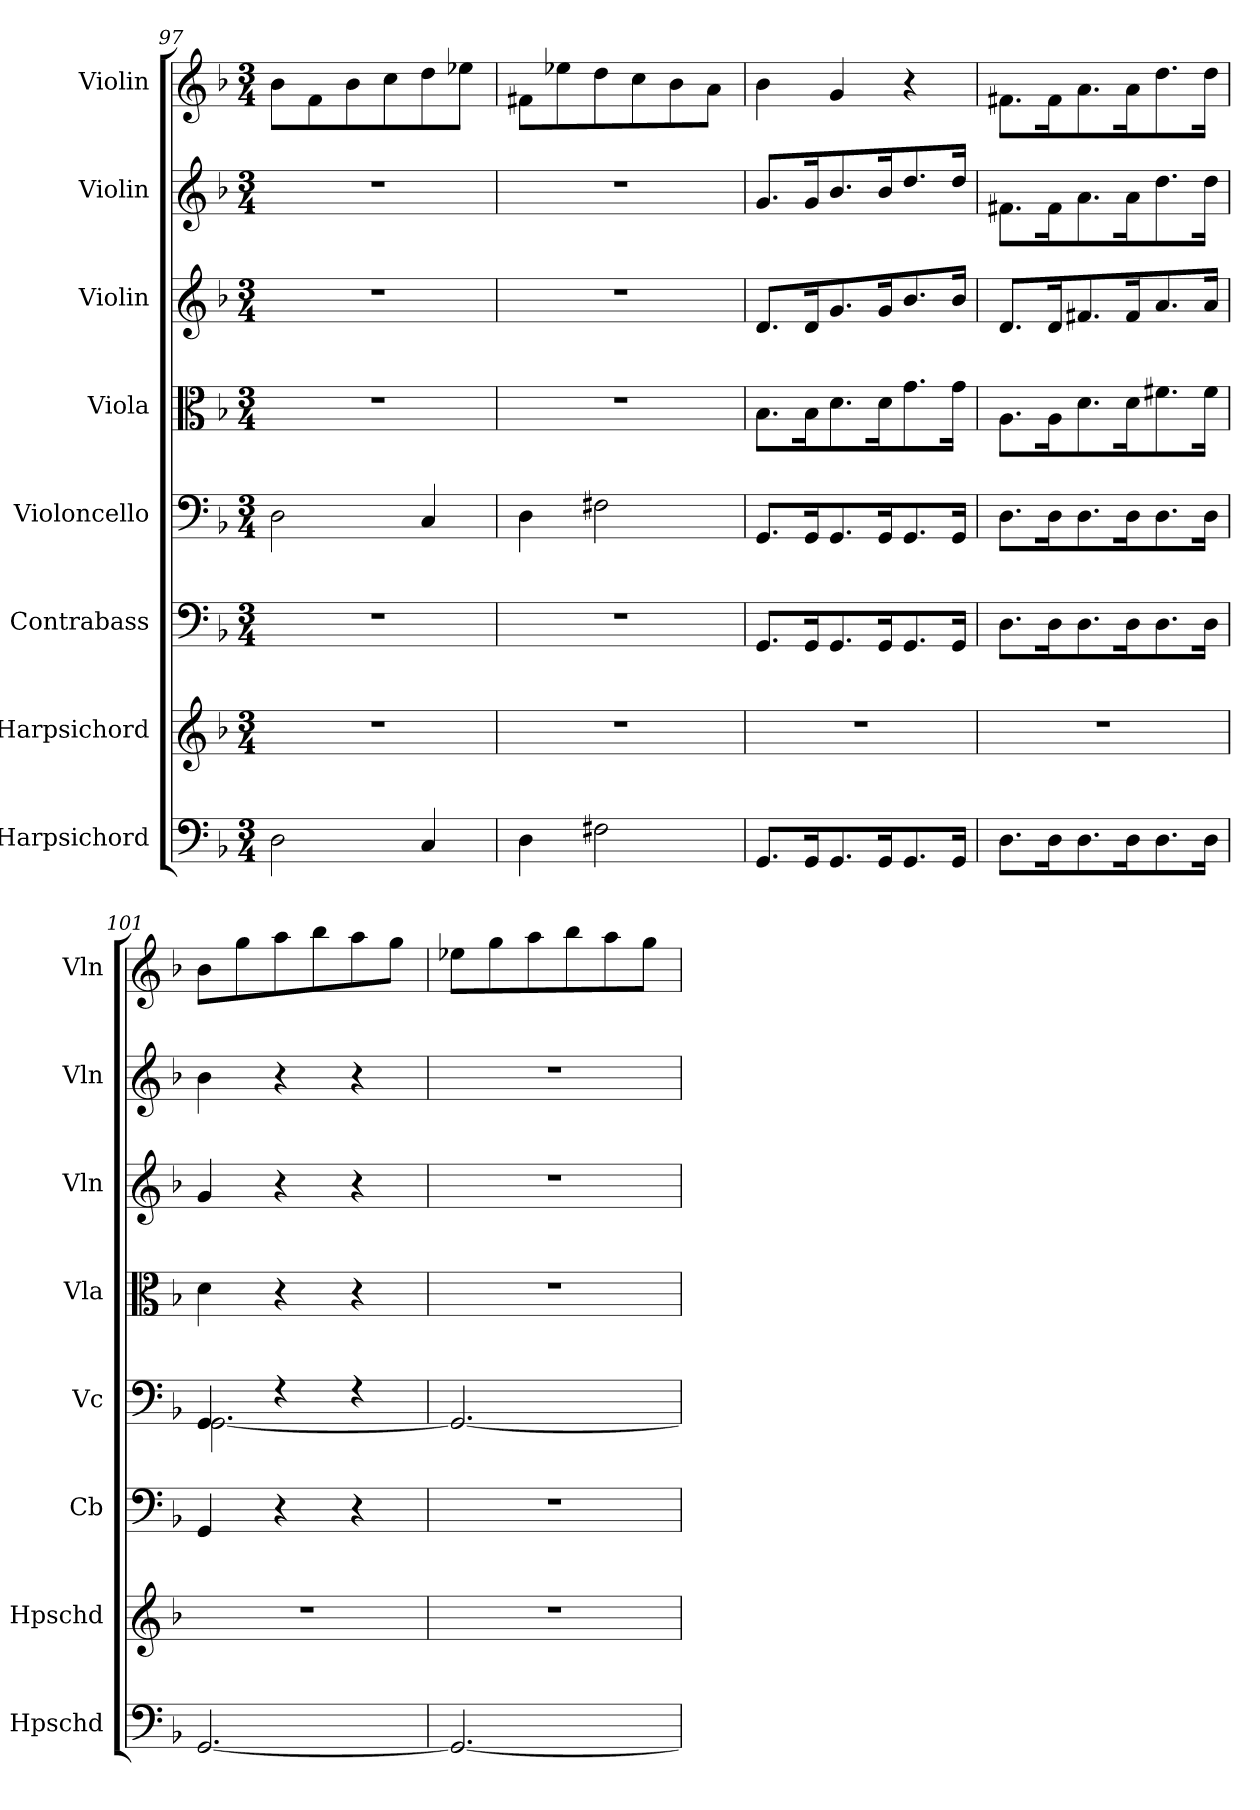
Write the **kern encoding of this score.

**kern	**kern	**kern	**kern	**kern	**kern	**kern	**kern
*part8	*part7	*part6	*part5	*part4	*part3	*part2	*part1
*staff8	*staff7	*staff6	*staff5	*staff4	*staff3	*staff2	*staff1
*I"Harpsichord	*I"Harpsichord	*I"Contrabass	*I"Violoncello	*I"Viola	*I"Violin	*I"Violin	*I"Violin
*I'Hpschd	*I'Hpschd	*I'Cb	*I'Vc	*I'Vla	*I'Vln	*I'Vln	*I'Vln
*clefF4	*clefG2	*clefF4	*clefF4	*clefC3	*clefG2	*clefG2	*clefG2
*k[b-]	*k[b-]	*k[b-]	*k[b-]	*k[b-]	*k[b-]	*k[b-]	*k[b-]
*M3/4	*M3/4	*M3/4	*M3/4	*M3/4	*M3/4	*M3/4	*M3/4
=97	=97	=97	=97	=97	=97	=97	=97
2D\	2.r	2.r	2D\	2.r	2.r	2.r	8b-\L
.	.	.	.	.	.	.	8f\
.	.	.	.	.	.	.	8b-\
.	.	.	.	.	.	.	8cc\
4C/	.	.	4C/	.	.	.	8dd\
.	.	.	.	.	.	.	8ee-X\J
=98	=98	=98	=98	=98	=98	=98	=98
4D\	2.r	2.r	4D\	2.r	2.r	2.r	8f#X\L
.	.	.	.	.	.	.	8ee-X\
2F#X\	.	.	2F#X\	.	.	.	8dd\
.	.	.	.	.	.	.	8cc\
.	.	.	.	.	.	.	8b-\
.	.	.	.	.	.	.	8a\J
=99	=99	=99	=99	=99	=99	=99	=99
8.GG/L	2.r	8.GG/L	8.GG/L	8.B-\L	8.d/L	8.g/L	4b-\
16GG/K	.	16GG/K	16GG/K	16B-\K	16d/K	16g/K	.
8.GG/	.	8.GG/	8.GG/	8.d\	8.g/	8.b-/	4g/
16GG/K	.	16GG/K	16GG/K	16d\K	16g/K	16b-/K	.
8.GG/	.	8.GG/	8.GG/	8.g\	8.b-/	8.dd/	4r
16GG/Jk	.	16GG/Jk	16GG/Jk	16g\Jk	16b-/Jk	16dd/Jk	.
=100	=100	=100	=100	=100	=100	=100	=100
8.D\L	2.r	8.D\L	8.D\L	8.A\L	8.d/L	8.f#X\L	8.f#X\L
16D\K	.	16D\K	16D\K	16A\K	16d/K	16f#\K	16f#\K
8.D\	.	8.D\	8.D\	8.d\	8.f#X/	8.a\	8.a\
16D\K	.	16D\K	16D\K	16d\K	16f#/K	16a\K	16a\K
8.D\	.	8.D\	8.D\	8.f#X\	8.a/	8.dd\	8.dd\
16D\Jk	.	16D\Jk	16D\Jk	16f#\Jk	16a/Jk	16dd\Jk	16dd\Jk
=101	=101	=101	=101	=101	=101	=101	=101
*	*	*	*^	*	*	*	*
[2.GG/	2.r	4GG/	4GG/	[2.GG\	4d\	4g/	4b-\	8b-\L
.	.	.	.	.	.	.	.	8gg\
.	.	4r	4r	.	4r	4r	4r	8aa\
.	.	.	.	.	.	.	.	8bb-\
.	.	4r	4r	.	4r	4r	4r	8aa\
.	.	.	.	.	.	.	.	8gg\J
*	*	*	*v	*v	*	*	*	*
=102	=102	=102	=102	=102	=102	=102	=102
2.GG/_	2.r	2.r	2.GG/_	2.r	2.r	2.r	8ee-X\L
.	.	.	.	.	.	.	8gg\
.	.	.	.	.	.	.	8aa\
.	.	.	.	.	.	.	8bb-\
.	.	.	.	.	.	.	8aa\
.	.	.	.	.	.	.	8gg\J
=	=	=	=	=	=	=	=
*-	*-	*-	*-	*-	*-	*-	*-
